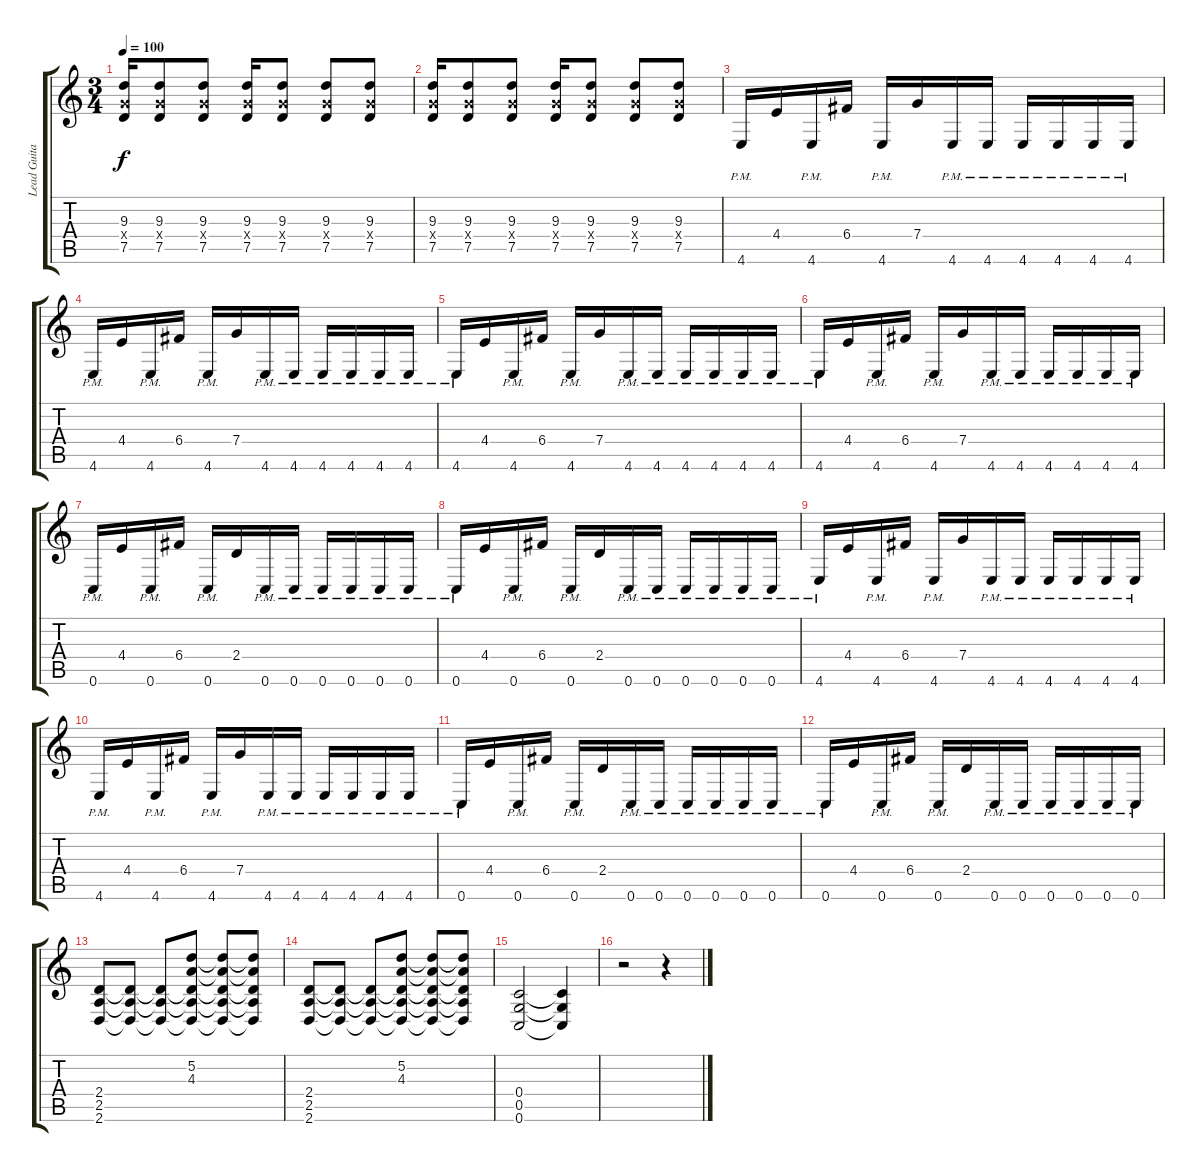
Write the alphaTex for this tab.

\track ("Lead Guitar" "Lead Guita") {instrument distortionguitar}
\staff {score tabs}
\tuning (D4 A3 F3 C3 G2 C2) {hide}
\ts (3 4)
\tempo 100
\clef g2
\ks c
(9.3 7.4{x} 7.5).16{dy f} (9.3 7.4{x} 7.5).8 (9.3 7.4{x} 7.5).8 (9.3 7.4{x} 7.5).16 (9.3 7.4{x} 7.5).8 (9.3 7.4{x} 7.5).8 (9.3 7.4{x} 7.5).8 |
(9.3 7.4{x} 7.5).16 (9.3 7.4{x} 7.5).8 (9.3 7.4{x} 7.5).8 (9.3 7.4{x} 7.5).16 (9.3 7.4{x} 7.5).8 (9.3 7.4{x} 7.5).8 (9.3 7.4{x} 7.5).8 |
4.6{pm}.16 4.4.16 4.6{pm}.16 6.4.16 4.6{pm}.16 7.4.16 4.6{pm}.16 4.6{pm}.16 4.6{pm}.16 4.6{pm}.16 4.6{pm}.16 4.6{pm}.16 |
4.6{pm}.16 4.4.16 4.6{pm}.16 6.4.16 4.6{pm}.16 7.4.16 4.6{pm}.16 4.6{pm}.16 4.6{pm}.16 4.6{pm}.16 4.6{pm}.16 4.6{pm}.16 |
4.6{pm}.16 4.4.16 4.6{pm}.16 6.4.16 4.6{pm}.16 7.4.16 4.6{pm}.16 4.6{pm}.16 4.6{pm}.16 4.6{pm}.16 4.6{pm}.16 4.6{pm}.16 |
4.6{pm}.16 4.4.16 4.6{pm}.16 6.4.16 4.6{pm}.16 7.4.16 4.6{pm}.16 4.6{pm}.16 4.6{pm}.16 4.6{pm}.16 4.6{pm}.16 4.6{pm}.16 |
0.6{pm}.16 4.4.16 0.6{pm}.16 6.4.16 0.6{pm}.16 2.4.16 0.6{pm}.16 0.6{pm}.16 0.6{pm}.16 0.6{pm}.16 0.6{pm}.16 0.6{pm}.16 |
0.6{pm}.16 4.4.16 0.6{pm}.16 6.4.16 0.6{pm}.16 2.4.16 0.6{pm}.16 0.6{pm}.16 0.6{pm}.16 0.6{pm}.16 0.6{pm}.16 0.6{pm}.16 |
4.6{pm}.16 4.4.16 4.6{pm}.16 6.4.16 4.6{pm}.16 7.4.16 4.6{pm}.16 4.6{pm}.16 4.6{pm}.16 4.6{pm}.16 4.6{pm}.16 4.6{pm}.16 |
4.6{pm}.16 4.4.16 4.6{pm}.16 6.4.16 4.6{pm}.16 7.4.16 4.6{pm}.16 4.6{pm}.16 4.6{pm}.16 4.6{pm}.16 4.6{pm}.16 4.6{pm}.16 |
0.6{pm}.16 4.4.16 0.6{pm}.16 6.4.16 0.6{pm}.16 2.4.16 0.6{pm}.16 0.6{pm}.16 0.6{pm}.16 0.6{pm}.16 0.6{pm}.16 0.6{pm}.16 |
0.6{pm}.16 4.4.16 0.6{pm}.16 6.4.16 0.6{pm}.16 2.4.16 0.6{pm}.16 0.6{pm}.16 0.6{pm}.16 0.6{pm}.16 0.6{pm}.16 0.6{pm}.16 |
(2.4 2.5 2.6).8 (2.4{t} 2.5{t} 2.6{t}).8 (2.4{t} 2.5{t} 2.6{t}).8 (5.2 4.3 2.4{t} 2.5{t} 2.6{t}).8 (5.2{t} 4.3{t} 2.4{t} 2.5{t} 2.6{t}).8 (5.2{t} 4.3{t} 2.4{t} 2.5{t} 2.6{t}).8 |
(2.4 2.5 2.6).8 (2.4{t} 2.5{t} 2.6{t}).8 (2.4{t} 2.5{t} 2.6{t}).8 (5.2 4.3 2.4{t} 2.5{t} 2.6{t}).8 (5.2{t} 4.3{t} 2.4{t} 2.5{t} 2.6{t}).8 (5.2{t} 4.3{t} 2.4{t} 2.5{t} 2.6{t}).8 |
(0.4 0.5 0.6).2 (0.4{t} 0.5{t} 0.6{t}).4 |
r.2 r.4
